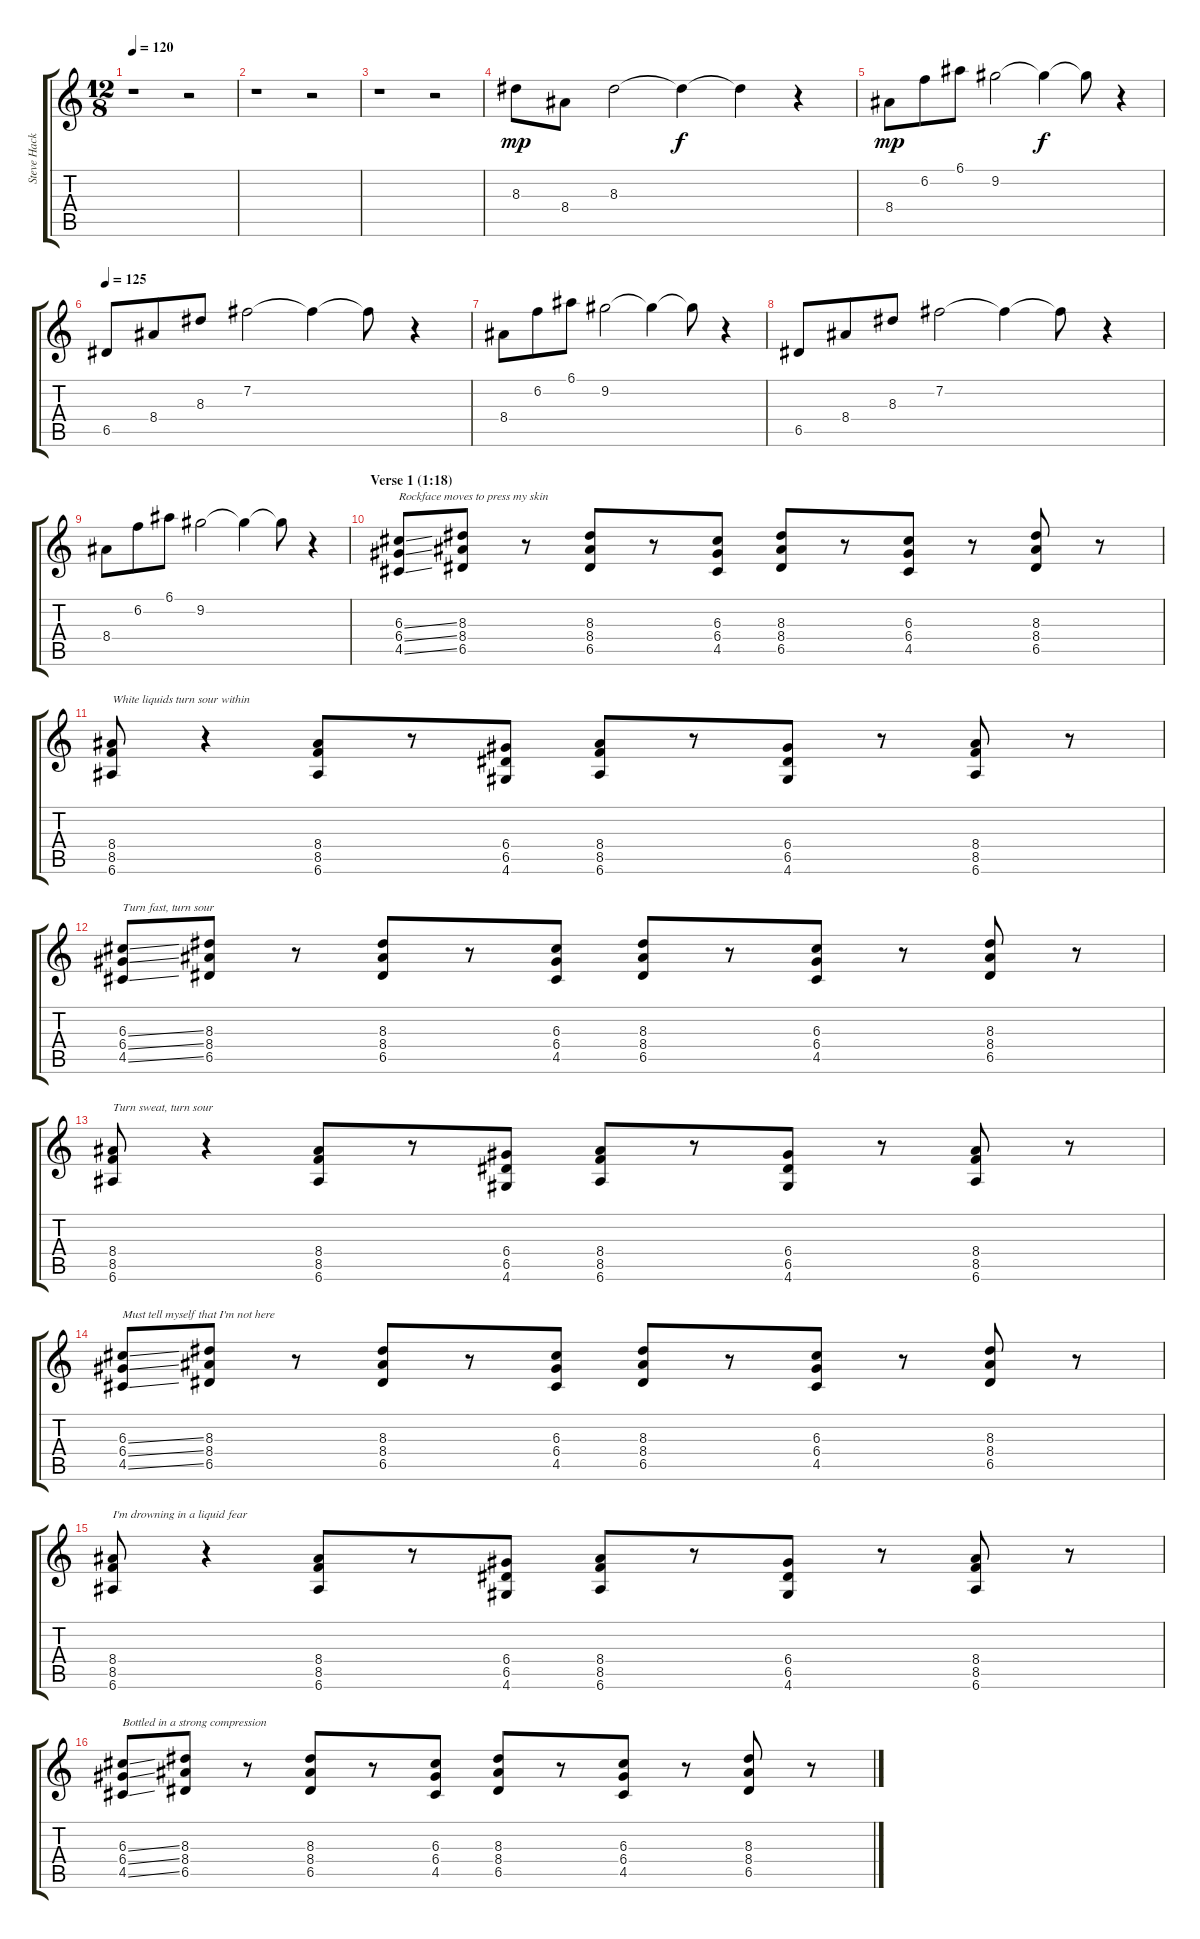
\track ("Steve Hackett (guitar)" "Steve Hack") {instrument overdrivenguitar}
\staff {score tabs}
\tuning (E4 B3 G3 D3 A2 E2) {hide}
\ts (12 8)
\tempo 120
\clef g2
\ks c
r.1{dy mp} r.2 |
r.1 r.2 |
r.1 r.2 |
8.3.8 8.4.8 8.3.2 8.3{t}.4{dy f} 8.3{t}.4 r.4 |
8.4.8{dy mp} 6.2.8 6.1.8 9.2.2 9.2{t}.4{dy f} 9.2{t}.8 r.4 |
\tempo 125
6.5.8 8.4.8 8.3.8 7.2.2 7.2{t}.4 7.2{t}.8 r.4 |
8.4.8 6.2.8 6.1.8 9.2.2 9.2{t}.4 9.2{t}.8 r.4 |
6.5.8 8.4.8 8.3.8 7.2.2 7.2{t}.4 7.2{t}.8 r.4 |
8.4.8 6.2.8 6.1.8 9.2.2 9.2{t}.4 9.2{t}.8 r.4 |
\section ("" "Verse 1 (1:18)")
(6.3{ss} 6.4{ss} 4.5{ss}).8{txt "Rockface moves to press my skin"} (8.3 8.4 6.5).8 r.8 (8.3 8.4 6.5).8 r.8 (6.3 6.4 4.5).8 (8.3 8.4 6.5).8 r.8 (6.3 6.4 4.5).8 r.8 (8.3 8.4 6.5).8 r.8 |
(8.4 8.5 6.6).8{txt "White liquids turn sour within"} r.4 (8.4 8.5 6.6).8 r.8 (6.4 6.5 4.6).8 (8.4 8.5 6.6).8 r.8 (6.4 6.5 4.6).8 r.8 (8.4 8.5 6.6).8 r.8 |
(6.3{ss} 6.4{ss} 4.5{ss}).8{txt "Turn fast, turn sour"} (8.3 8.4 6.5).8 r.8 (8.3 8.4 6.5).8 r.8 (6.3 6.4 4.5).8 (8.3 8.4 6.5).8 r.8 (6.3 6.4 4.5).8 r.8 (8.3 8.4 6.5).8 r.8 |
(8.4 8.5 6.6).8{txt "Turn sweat, turn sour"} r.4 (8.4 8.5 6.6).8 r.8 (6.4 6.5 4.6).8 (8.4 8.5 6.6).8 r.8 (6.4 6.5 4.6).8 r.8 (8.4 8.5 6.6).8 r.8 |
(6.3{ss} 6.4{ss} 4.5{ss}).8{txt "Must tell myself that I'm not here"} (8.3 8.4 6.5).8 r.8 (8.3 8.4 6.5).8 r.8 (6.3 6.4 4.5).8 (8.3 8.4 6.5).8 r.8 (6.3 6.4 4.5).8 r.8 (8.3 8.4 6.5).8 r.8 |
(8.4 8.5 6.6).8{txt "I'm drowning in a liquid fear"} r.4 (8.4 8.5 6.6).8 r.8 (6.4 6.5 4.6).8 (8.4 8.5 6.6).8 r.8 (6.4 6.5 4.6).8 r.8 (8.4 8.5 6.6).8 r.8 |
(6.3{ss} 6.4{ss} 4.5{ss}).8{txt "Bottled in a strong compression"} (8.3 8.4 6.5).8 r.8 (8.3 8.4 6.5).8 r.8 (6.3 6.4 4.5).8 (8.3 8.4 6.5).8 r.8 (6.3 6.4 4.5).8 r.8 (8.3 8.4 6.5).8 r.8
